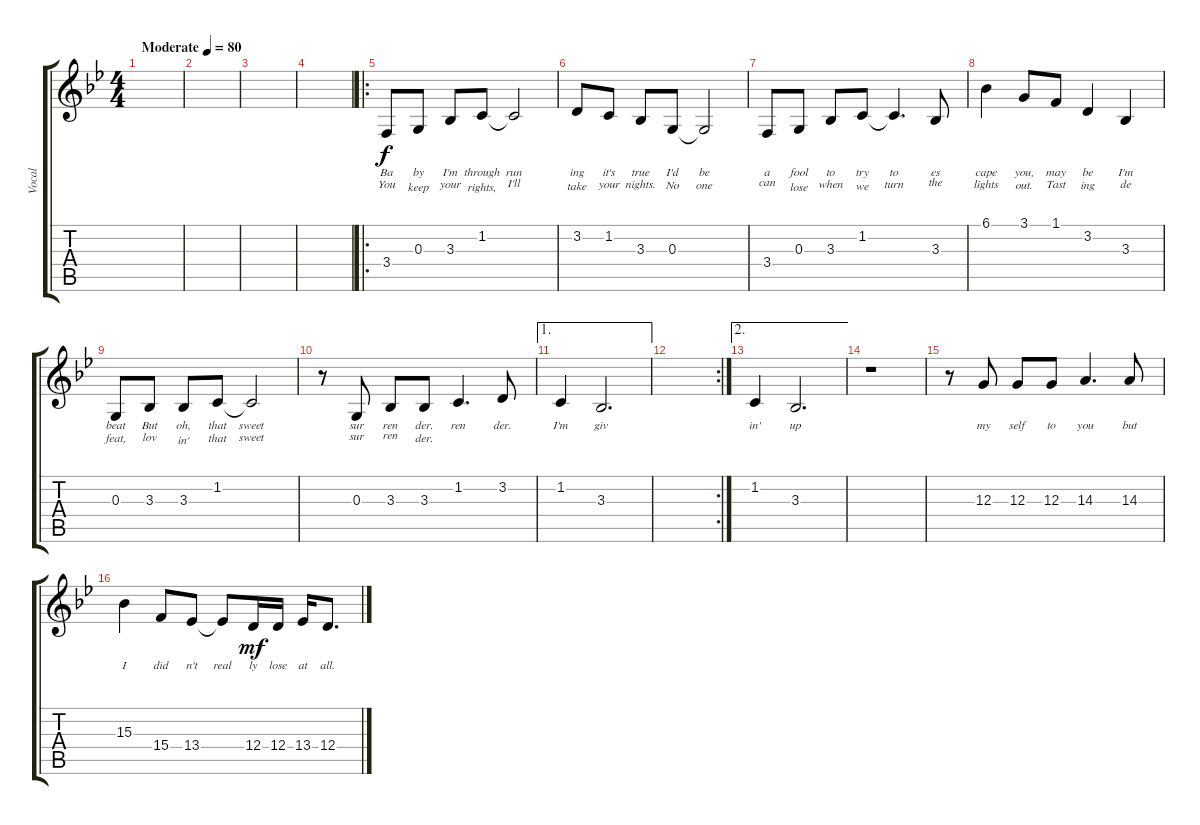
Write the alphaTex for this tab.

\track ("Vocal" "Vocal") {instrument clarinet}
\staff {score tabs}
\tuning (E4 B3 G3 D3 A2 E2) {hide}
\ts (4 4)
\tempo (80 "Moderate")
\clef g2
\ks bb
|
|
|
|
\ro
3.4.8{lyrics (0 "Ba") lyrics (1 "You") lyrics (2 "") lyrics (3 "") lyrics (4 "")} 0.3.8{lyrics (0 "by") lyrics (1 "keep") lyrics (2 "") lyrics (3 "") lyrics (4 "")} 3.3.8{lyrics (0 "I'm") lyrics (1 "your") lyrics (2 "") lyrics (3 "") lyrics (4 "")} 1.2.8{lyrics (0 "through") lyrics (1 "rights,") lyrics (2 "") lyrics (3 "") lyrics (4 "")} 1.2{t}.2{lyrics (0 "run") lyrics (1 "I'll") lyrics (2 "") lyrics (3 "") lyrics (4 "")} |
3.2.8{lyrics (0 "ing") lyrics (1 "take") lyrics (2 "") lyrics (3 "") lyrics (4 "")} 1.2.8{lyrics (0 "it's") lyrics (1 "your") lyrics (2 "") lyrics (3 "") lyrics (4 "")} 3.3.8{lyrics (0 "true") lyrics (1 "nights.") lyrics (2 "") lyrics (3 "") lyrics (4 "")} 0.3.8{lyrics (0 "I'd") lyrics (1 "No") lyrics (2 "") lyrics (3 "") lyrics (4 "")} 0.3{t}.2{lyrics (0 "be") lyrics (1 "one") lyrics (2 "") lyrics (3 "") lyrics (4 "")} |
3.4.8{lyrics (0 "a") lyrics (1 "can") lyrics (2 "") lyrics (3 "") lyrics (4 "")} 0.3.8{lyrics (0 "fool") lyrics (1 "lose") lyrics (2 "") lyrics (3 "") lyrics (4 "")} 3.3.8{lyrics (0 "to") lyrics (1 "when") lyrics (2 "") lyrics (3 "") lyrics (4 "")} 1.2.8{lyrics (0 "try") lyrics (1 "we") lyrics (2 "") lyrics (3 "") lyrics (4 "")} 1.2{t}.4{d lyrics (0 "to") lyrics (1 "turn") lyrics (2 "") lyrics (3 "") lyrics (4 "")} 3.3.8{lyrics (0 "es") lyrics (1 "the") lyrics (2 "") lyrics (3 "") lyrics (4 "")} |
6.1.4{lyrics (0 "cape") lyrics (1 "lights") lyrics (2 "") lyrics (3 "") lyrics (4 "")} 3.1.8{lyrics (0 "you,") lyrics (1 "out.") lyrics (2 "") lyrics (3 "") lyrics (4 "")} 1.1.8{lyrics (0 "may") lyrics (1 "Tast") lyrics (2 "") lyrics (3 "") lyrics (4 "")} 3.2.4{lyrics (0 "be") lyrics (1 "ing") lyrics (2 "") lyrics (3 "") lyrics (4 "")} 3.3.4{lyrics (0 "I'm") lyrics (1 "de") lyrics (2 "") lyrics (3 "") lyrics (4 "")} |
0.3.8{lyrics (0 "beat") lyrics (1 "feat,") lyrics (2 "") lyrics (3 "") lyrics (4 "")} 3.3.8{lyrics (0 "But") lyrics (1 "lov") lyrics (2 "") lyrics (3 "") lyrics (4 "")} 3.3.8{lyrics (0 "oh,") lyrics (1 "in'") lyrics (2 "") lyrics (3 "") lyrics (4 "")} 1.2.8{lyrics (0 "that") lyrics (1 "that") lyrics (2 "") lyrics (3 "") lyrics (4 "")} 1.2{t}.2{lyrics (0 "sweet") lyrics (1 "sweet") lyrics (2 "") lyrics (3 "") lyrics (4 "")} |
r.8 0.3.8{lyrics (0 "sur") lyrics (1 "sur") lyrics (2 "") lyrics (3 "") lyrics (4 "")} 3.3.8{lyrics (0 "ren") lyrics (1 "ren") lyrics (2 "") lyrics (3 "") lyrics (4 "")} 3.3.8{lyrics (0 "der.") lyrics (1 "der.") lyrics (2 "") lyrics (3 "") lyrics (4 "")} 1.2.4{d lyrics (0 "ren") lyrics (1 "") lyrics (2 "") lyrics (3 "") lyrics (4 "")} 3.2.8{lyrics (0 "der.") lyrics (1 "") lyrics (2 "") lyrics (3 "") lyrics (4 "")} |
\ae 1
1.2.4{lyrics (0 "I'm") lyrics (1 "") lyrics (2 "") lyrics (3 "") lyrics (4 "")} 3.3.2{d lyrics (0 "giv") lyrics (1 "") lyrics (2 "") lyrics (3 "") lyrics (4 "")} |
\rc 2
|
\ae 2
1.2.4{lyrics (0 "in'") lyrics (1 "") lyrics (2 "") lyrics (3 "") lyrics (4 "")} 3.3.2{d lyrics (0 "up") lyrics (1 "") lyrics (2 "") lyrics (3 "") lyrics (4 "")} |
r.1 |
r.8 12.3.8{lyrics (0 "my") lyrics (1 "") lyrics (2 "") lyrics (3 "") lyrics (4 "")} 12.3.8{lyrics (0 "self") lyrics (1 "") lyrics (2 "") lyrics (3 "") lyrics (4 "")} 12.3.8{lyrics (0 "to") lyrics (1 "") lyrics (2 "") lyrics (3 "") lyrics (4 "")} 14.3.4{d lyrics (0 "you") lyrics (1 "") lyrics (2 "") lyrics (3 "") lyrics (4 "")} 14.3.8{lyrics (0 "but") lyrics (1 "") lyrics (2 "") lyrics (3 "") lyrics (4 "")} |
15.3.4{lyrics (0 "I") lyrics (1 "") lyrics (2 "") lyrics (3 "") lyrics (4 "")} 15.4.8{lyrics (0 "did") lyrics (1 "") lyrics (2 "") lyrics (3 "") lyrics (4 "")} 13.4.8{lyrics (0 "n't") lyrics (1 "") lyrics (2 "") lyrics (3 "") lyrics (4 "")} 13.4{t}.8{lyrics (0 "real") lyrics (1 "") lyrics (2 "") lyrics (3 "") lyrics (4 "") dy f} 12.4.16{lyrics (0 "ly") lyrics (1 "") lyrics (2 "") lyrics (3 "") lyrics (4 "") dy mf} 12.4.16{lyrics (0 "lose") lyrics (1 "") lyrics (2 "") lyrics (3 "") lyrics (4 "")} 13.4.16{lyrics (0 "at") lyrics (1 "") lyrics (2 "") lyrics (3 "") lyrics (4 "")} 12.4.8{d lyrics (0 "all.") lyrics (1 "") lyrics (2 "") lyrics (3 "") lyrics (4 "")}
